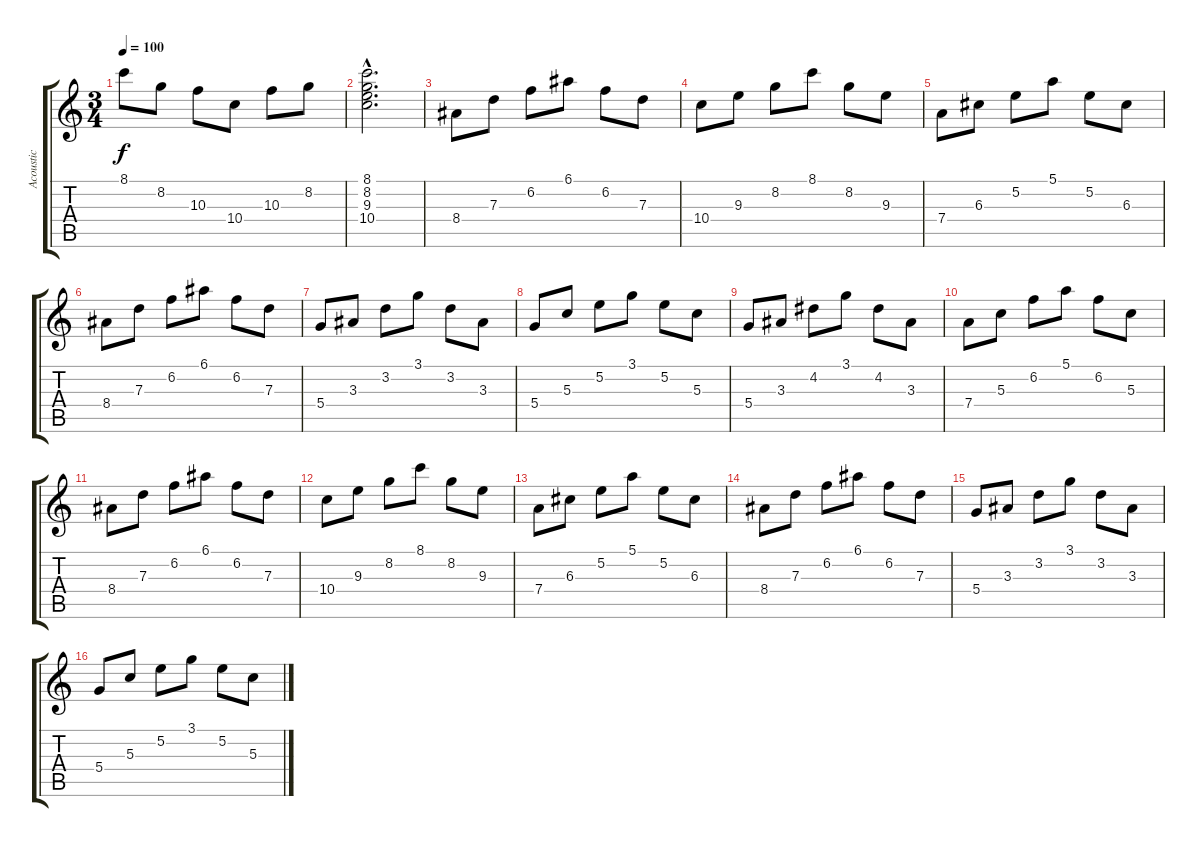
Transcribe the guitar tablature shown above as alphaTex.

\track ("Acoustic" "Acoustic") {instrument acousticguitarnylon}
\staff {score tabs}
\tuning (E4 B3 G3 D3 A2 E2) {hide}
\ts (3 4)
\tempo 100
\clef g2
\ks c
8.1.8{dy f} 8.2.8 10.3.8 10.4.8 10.3.8 8.2.8 |
(8.1{hac} 8.2{hac} 9.3{hac} 10.4{hac}).2{d} |
8.4.8 7.3.8 6.2.8 6.1.8 6.2.8 7.3.8 |
10.4.8 9.3.8 8.2.8 8.1.8 8.2.8 9.3.8 |
7.4.8 6.3.8 5.2.8 5.1.8 5.2.8 6.3.8 |
8.4.8 7.3.8 6.2.8 6.1.8 6.2.8 7.3.8 |
5.4.8 3.3.8 3.2.8 3.1.8 3.2.8 3.3.8 |
5.4.8 5.3.8 5.2.8 3.1.8 5.2.8 5.3.8 |
5.4.8 3.3.8 4.2.8 3.1.8 4.2.8 3.3.8 |
7.4.8 5.3.8 6.2.8 5.1.8 6.2.8 5.3.8 |
8.4.8 7.3.8 6.2.8 6.1.8 6.2.8 7.3.8 |
10.4.8 9.3.8 8.2.8 8.1.8 8.2.8 9.3.8 |
7.4.8 6.3.8 5.2.8 5.1.8 5.2.8 6.3.8 |
8.4.8 7.3.8 6.2.8 6.1.8 6.2.8 7.3.8 |
5.4.8 3.3.8 3.2.8 3.1.8 3.2.8 3.3.8 |
5.4.8 5.3.8 5.2.8 3.1.8 5.2.8 5.3.8
